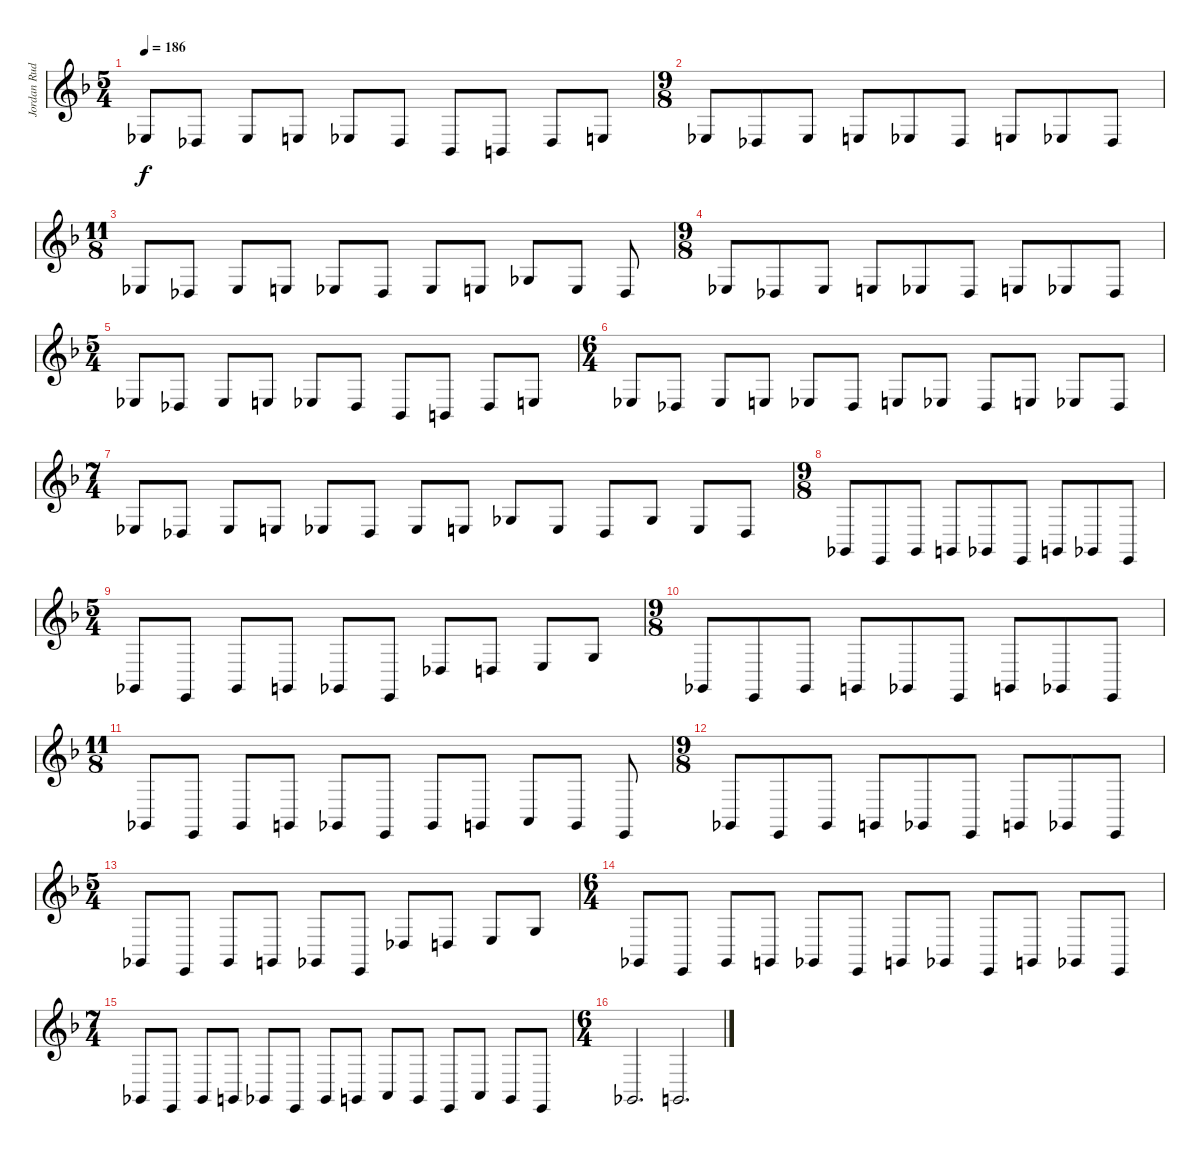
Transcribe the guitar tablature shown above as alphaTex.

\track ("Jordan Rudess Strings" "Jordan Rud") {instrument stringensemble1}
\staff {score}
\tuning (E4 B3 G3 D3 A2 E2 B1) {hide}
\ts (5 4)
\tempo 186
\clef g2
\ks dminor
6.5.8{dy f} 4.5.8 6.5.8 7.5.8 6.5.8 4.5.8 6.6.8 7.6.8 4.5.8 7.5.8 |
\ts (9 8)
6.5.8 4.5.8 6.5.8 7.5.8 6.5.8 4.5.8 7.5.8 6.5.8 4.5.8 |
\ts (11 8)
6.5.8 4.5.8 6.5.8 7.5.8 6.5.8 4.5.8 6.5.8 7.5.8 4.4.8 7.5.8 4.5.8 |
\ts (9 8)
6.5.8 4.5.8 6.5.8 7.5.8 6.5.8 4.5.8 7.5.8 6.5.8 4.5.8 |
\ts (5 4)
6.5.8 4.5.8 6.5.8 7.5.8 6.5.8 4.5.8 6.6.8 7.6.8 4.5.8 7.5.8 |
\ts (6 4)
6.5.8 4.5.8 6.5.8 7.5.8 6.5.8 4.5.8 7.5.8 6.5.8 4.5.8 7.5.8 6.5.8 4.5.8 |
\ts (7 4)
6.5.8 4.5.8 6.5.8 7.5.8 6.5.8 4.5.8 6.5.8 7.5.8 4.4.8 7.5.8 4.5.8 4.4.8 7.5.8 4.5.8 |
\ts (9 8)
2.6.8 0.6.8 2.6.8 3.6.8 2.6.8 0.6.8 3.6.8 2.6.8 0.6.8 |
\ts (5 4)
2.6.8 0.6.8 2.6.8 3.6.8 2.6.8 0.6.8 4.5.8 5.5.8 2.4.8 5.4.8 |
\ts (9 8)
2.6.8 0.6.8 2.6.8 3.6.8 2.6.8 0.6.8 3.6.8 2.6.8 0.6.8 |
\ts (11 8)
2.6.8 0.6.8 2.6.8 3.6.8 2.6.8 0.6.8 2.6.8 3.6.8 5.6.8 3.6.8 0.6.8 |
\ts (9 8)
2.6.8 0.6.8 2.6.8 3.6.8 2.6.8 0.6.8 3.6.8 2.6.8 0.6.8 |
\ts (5 4)
2.6.8 0.6.8 2.6.8 3.6.8 2.6.8 0.6.8 4.5.8 5.5.8 2.4.8 5.4.8 |
\ts (6 4)
2.6.8 0.6.8 2.6.8 3.6.8 2.6.8 0.6.8 3.6.8 2.6.8 0.6.8 3.6.8 2.6.8 0.6.8 |
\ts (7 4)
2.6.8 0.6.8 2.6.8 3.6.8 2.6.8 0.6.8 2.6.8 3.6.8 5.6.8 3.6.8 0.6.8 5.6.8 3.6.8 0.6.8 |
\ts (6 4)
2.6.2{d} 3.6.2{d}
